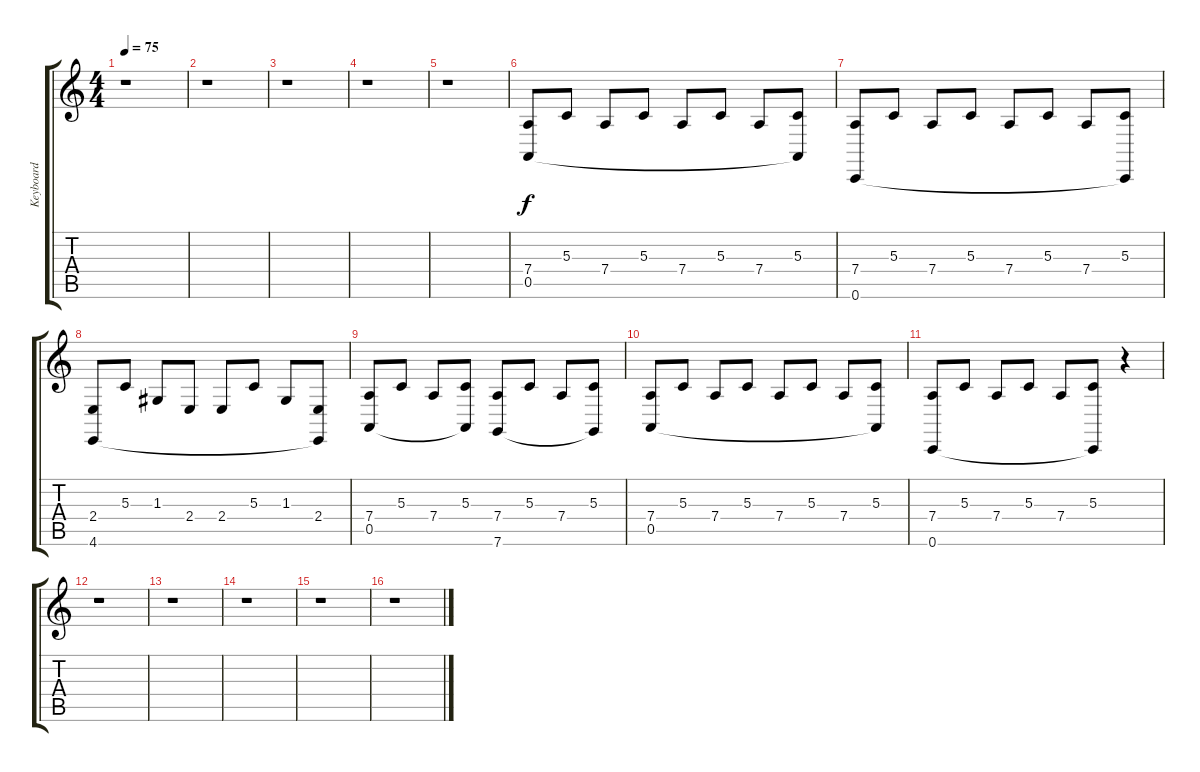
\track ("Keyboard" "Keyboard") {instrument harpsichord}
\staff {score tabs}
\tuning (E4 B3 G3 D3 A2 C2) {hide}
\ts (4 4)
\tempo 75
\clef g2
\ks c
r.1{dy f} |
r.1 |
r.1 |
r.1 |
r.1 |
(7.4 0.5).8 5.3.8 7.4.8 5.3.8 7.4.8 5.3.8 7.4.8 (5.3 0.5{t}).8 |
(7.4 0.6).8 5.3.8 7.4.8 5.3.8 7.4.8 5.3.8 7.4.8 (5.3 0.6{t}).8 |
(2.4 4.6).8 5.3.8 1.3.8 2.4.8 2.4.8 5.3.8 1.3.8 (2.4 4.6{t}).8 |
(7.4 0.5).8 5.3.8 7.4.8 (5.3 0.5{t}).8 (7.4 7.6).8 5.3.8 7.4.8 (5.3 7.6{t}).8 |
(7.4 0.5).8 5.3.8 7.4.8 5.3.8 7.4.8 5.3.8 7.4.8 (5.3 0.5{t}).8 |
(7.4 0.6).8 5.3.8 7.4.8 5.3.8 7.4.8 (5.3 0.6{t}).8 r.4 |
r.1 |
r.1 |
r.1 |
r.1 |
r.1
